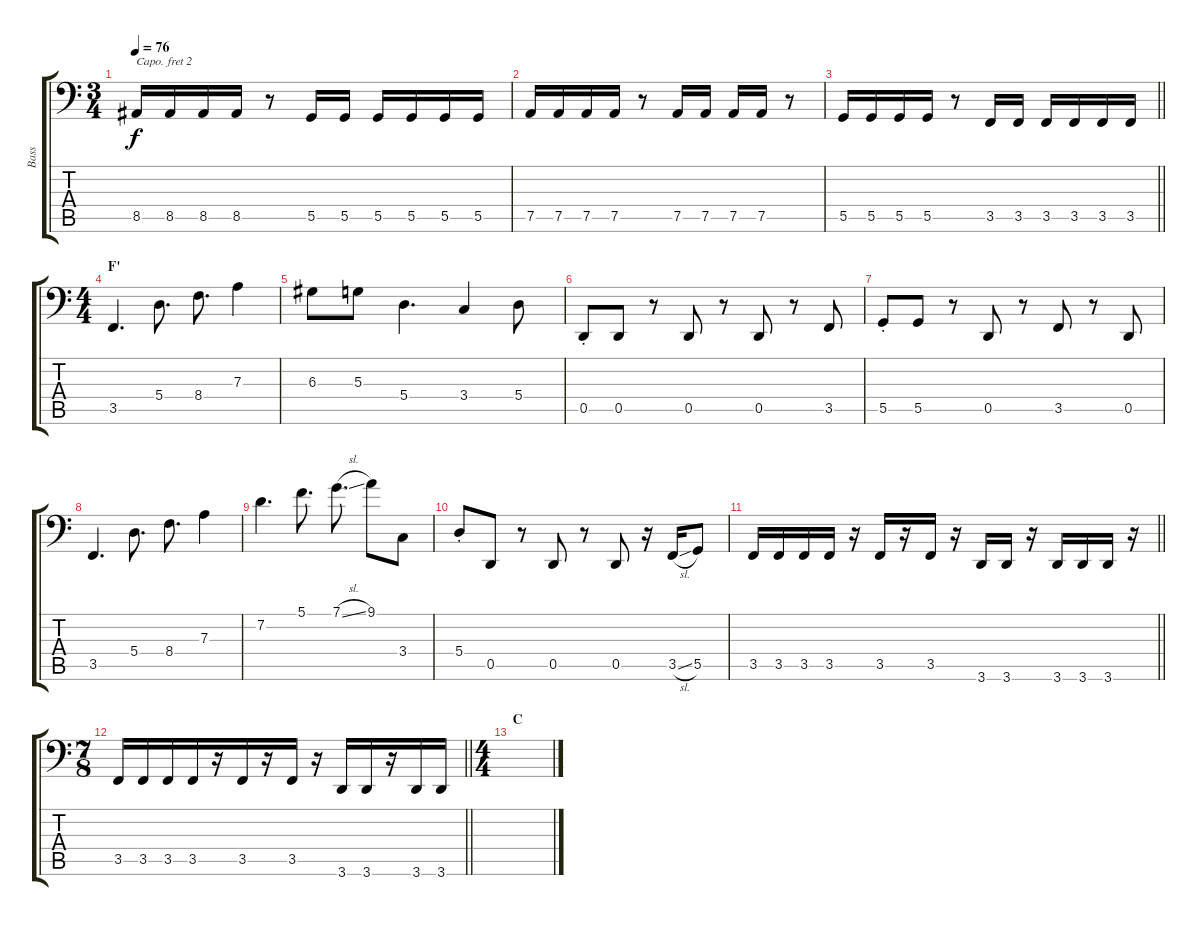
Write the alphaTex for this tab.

\track ("Bass" "Bass") {instrument electricbassfinger}
\staff {score tabs}
\capo 2
\tuning (Bb2 F2 C2 G1 C1 A0) {hide}
\ts (3 4)
\tempo 76
\clef f4
\ks c
8.5.16{dy f} 8.5.16 8.5.16 8.5.16 r.8 5.5.16 5.5.16 5.5.16 5.5.16 5.5.16 5.5.16 |
7.5.16 7.5.16 7.5.16 7.5.16 r.8 7.5.16 7.5.16 7.5.16 7.5.16 r.8 |
\barLineRight lightlight
5.5.16 5.5.16 5.5.16 5.5.16 r.8 3.5.16 3.5.16 3.5.16 3.5.16 3.5.16 3.5.16 |
\ts (4 4)
\section ("" "F'")
3.5.4{d} 5.4.8{d} 8.4.8{d} 7.3.4 |
6.3.8 5.3.8 5.4.4{d} 3.4.4 5.4.8 |
0.5{st}.8 0.5.8 r.8 0.5.8 r.8 0.5.8 r.8 3.5.8 |
5.5{st}.8 5.5.8 r.8 0.5.8 r.8 3.5.8 r.8 0.5.8 |
3.5.4{d} 5.4.8{d} 8.4.8{d} 7.3.4 |
7.2.4{d} 5.1.8{d} 7.1{sl}.8{d} 9.1.8 3.4.8 |
5.4{st}.8 0.5.8 r.8 0.5.8 r.8 0.5.8 r.16 3.5{sl}.16 5.5.8 |
\barLineRight lightlight
3.5.16 3.5.16 3.5.16 3.5.16 r.16 3.5.16 r.16 3.5.16 r.16 3.6.16 3.6.16 r.16 3.6.16 3.6.16 3.6.16 r.16 |
\ts (7 8)
\barLineRight lightlight
3.5.16 3.5.16 3.5.16 3.5.16 r.16 3.5.16 r.16 3.5.16 r.16 3.6.16 3.6.16 r.16 3.6.16 3.6.16 |
\ts (4 4)
\section ("" "C")
